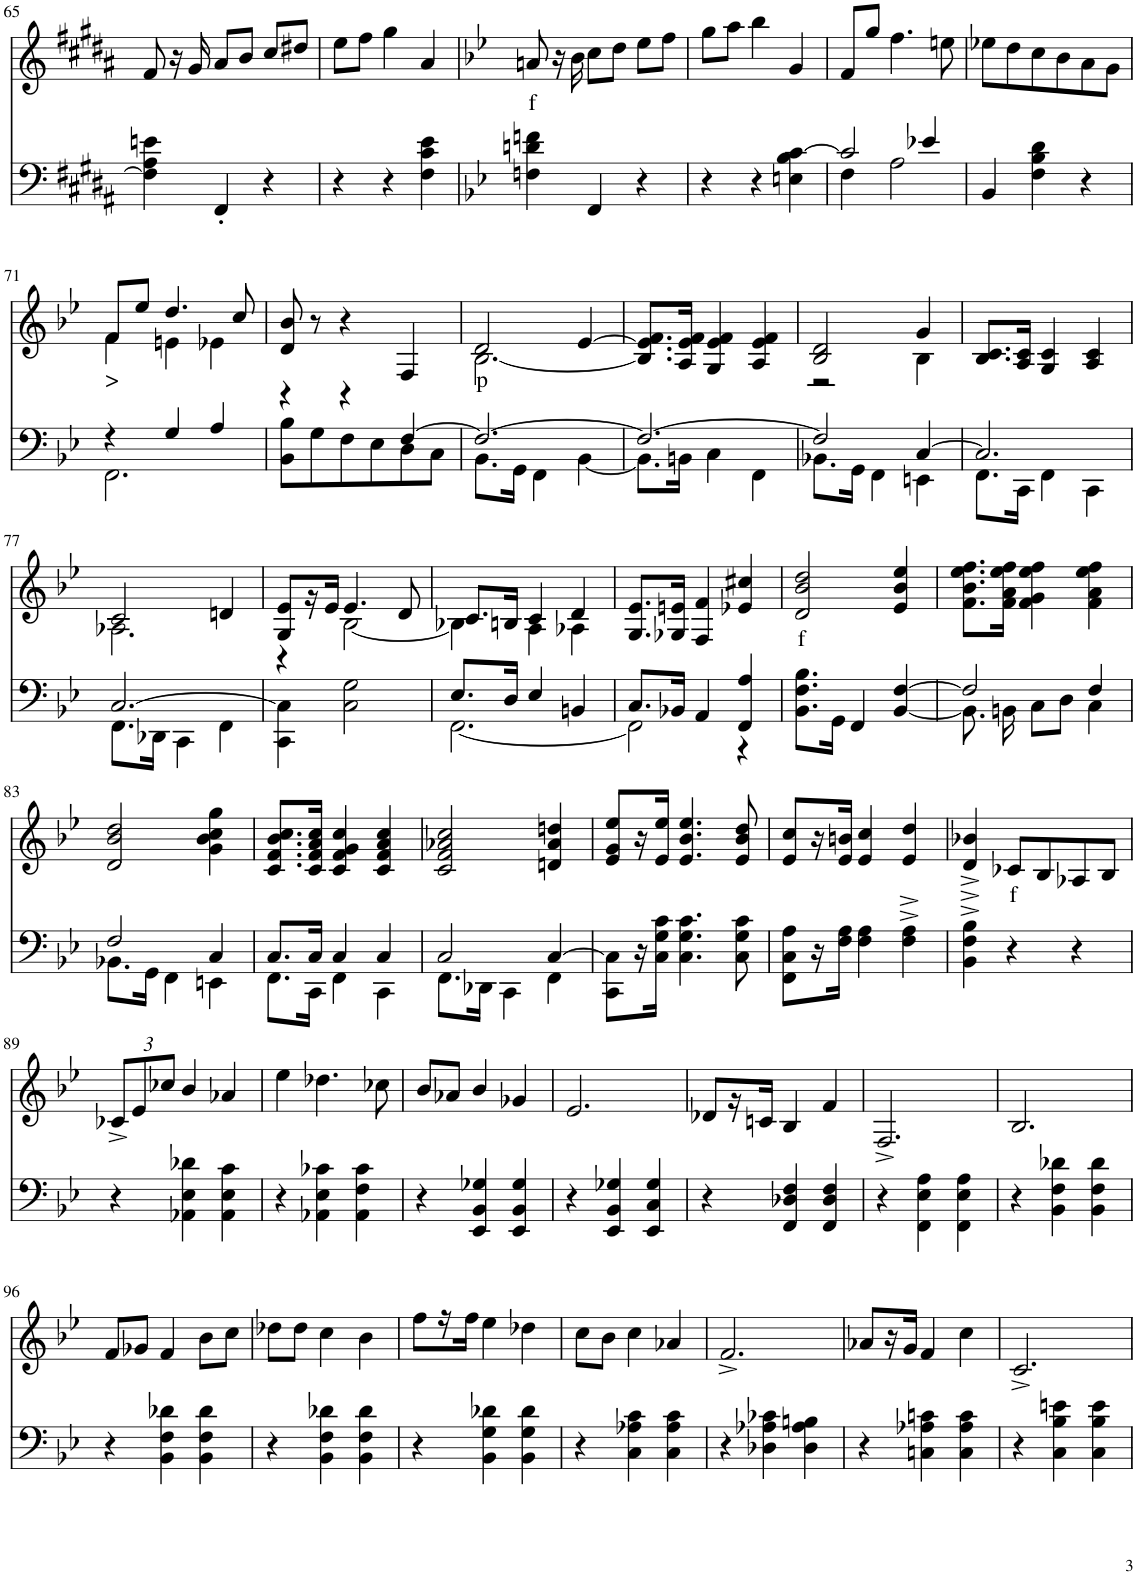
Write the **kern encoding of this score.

**kern	**kern	**text
*part2	*part1	*part1
*staff2	*staff1	*staff1
*I"Piano	*I"Piano	*
*I'Pno	*I'Pno	*
!!LO:PB:g=z
*clefF4	*clefG2	*
*k[f#c#g#d#a#]	*k[f#c#g#d#a#]	*
*M3/4	*M3/4	*
=65	=65	=65
4F#\] 4A#\ 4en\	8f#/	.
.	16r	.
.	16g#/	.
4FF#'/	8a#/L	.
.	8b/J	.
4r	8cc#/L	.
.	8dd#X/J	.
=66	=66	=66
4r	8ee\L	.
.	8ff#\J	.
4r	4gg#\	.
4F#\ 4c#\ 4e\	4a#/	.
=67	=67	=67
*k[b-e-]	*k[b-e-]	*
!	!	!LO:LY:b
4Fn\ 4dn\ 4fn\	8an/	f
.	16r	.
.	16b-\	.
4FF/	8cc\L	.
.	8dd\J	.
4r	8ee-\L	.
.	8ff\J	.
=68	=68	=68
4r	8gg\L	.
.	8aa\J	.
4r	4bb-\	.
4En\ 4B-\ [4c\	4g/	.
=69	=69	=69
*^	*	*
2c/]	4F\	8f/L	.
.	.	8gg/J	.
.	2A\	4.ff\	.
4e-X/	.	.	.
.	.	8een\	.
*v	*v	*	*
=70	=70	=70
4BB-/	8ee-X\L	.
.	8dd\	.
4F\ 4B-\ 4d\	8cc\	.
.	8b-\	.
4r	8a\	.
.	8g\J	.
!!LO:LB:g=z
=71	=71	=71
*^	*^	*
!	!	!	!	!LO:LY:b
4r	2.FF\	8f/L	4f\	>
.	.	8ee-/J	.	.
4G/	.	4.dd/	4en\	.
4A/	.	.	4e-X\	.
.	.	8cc/	.	.
*	*	*v	*v	*
=72	=72	=72	=72
4r	8BB-\ 8B-\L	8d/ 8b-/	.
.	8G\	8r	.
4r	8F\	4r	.
.	8E-\	.	.
[4F/	8D\	4F/	.
.	8C\J	.	.
=73	=73	=73	=73
*	*	*^	*
!	!	!	!	!LO:LY:b
2.F/_	8.BB-\L	2d/	[2.B-\	p
.	16GG\Jk	.	.	.
.	4FF\	.	.	.
.	[4BB-\	[4e-/	.	.
*	*	*v	*v	*
=74	=74	=74	=74
2.F/_	8.BB-\L]	8.B-/] 8.e-/] 8.f/L	.
.	16BBn\Jk	16A/ 16e-/ 16f/Jk	.
.	4C\	4G/ 4e-/ 4f/	.
.	4FF\	4A/ 4e-/ 4f/	.
=75	=75	=75	=75
*	*	*^	*
2F/]	8.BB-X\L	2B-/ 2d/	2r	.
.	16GG\Jk	.	.	.
.	4FF\	.	.	.
[4C/	4EEn\	4g/	4B-\	.
*	*	*v	*v	*
=76	=76	=76	=76
2.C/]	8.FF\L	8.B-/ 8.c/L	.
.	16CC\Jk	16A/ 16c/Jk	.
.	4FF\	4G/ 4c/	.
.	4CC\	4A/ 4c/	.
!!LO:LB:g=z
=77	=77	=77	=77
*	*	*^	*
[2.C/	8.FF\L	2c/	2.A-X\	.
.	16DD-X\Jk	.	.	.
.	4CC\	.	.	.
.	4FF\	4dn/	.	.
*v	*v	*	*	*
=78	=78	=78	=78
4CC\ 4C\]	8G/ 8e-/L	4r	.
.	16r	.	.
.	16e-/JJ	.	.
2C\ 2G\	4.e-/	[2B-\	.
.	8d/	.	.
=79	=79	=79	=79
*^	*	*	*
8.E-/L	[2.FF\	8.c/L	4B-X\]	.
16D/Jk	.	16Bn/Jk	.	.
4E-/	.	4c/	4A\	.
4BBn/	.	4d/	4A-X\	.
*	*	*v	*v	*
=80	=80	=80	=80
8.C/L	2FF\]	8.G/ 8.e-/L	.
16BB-X/Jk	.	16G-X/ 16en/Jk	.
4AA/	.	4F/ 4f/	.
4FF/ 4A/	4r	4e-X/ 4cc#X/	.
=81	=81	=81	=81
!	!	!	!LO:LY:b
*v	*v	*	*
8.BB-\ 8.F\ 8.B-\L	2d/ 2b-/ 2dd/	f
16GG\Jk	.	.
4FF/	.	.
[4BB-/ [4F/	4e-/ 4b-/ 4ee-/	.
=82	=82	=82
*^	*	*
2F/]	8.BB-\]	8.f\ 8.b-\ 8.ee-\ 8.ff\L	.
.	16BBn\	16f\ 16a\ 16ee-\ 16ff\Jk	.
.	8C\L	4f\ 4g\ 4ee-\ 4ff\	.
.	8D\J	.	.
4F/	4C\	4f\ 4a\ 4ee-\ 4ff\	.
!!LO:LB:g=z
=83	=83	=83	=83
2F/	8.BB-X\L	2d/ 2b-/ 2dd/	.
.	16GG\Jk	.	.
.	4FF\	.	.
4C/	4EEn\	4g\ 4b-\ 4cc\ 4gg\	.
=84	=84	=84	=84
8.C/L	8.FF\L	8.c/ 8.f/ 8.b-/ 8.cc/L	.
16C/Jk	16CC\Jk	16c/ 16f/ 16a/ 16cc/Jk	.
4C/	4FF\	4c/ 4f/ 4g/ 4cc/	.
4C/	4CC\	4c/ 4f/ 4a/ 4cc/	.
=85	=85	=85	=85
2C/	8.FF\L	2c/ 2f/ 2a-X/ 2cc/	.
.	16DD-X\Jk	.	.
.	4CC\	.	.
[4C/	4FF\	4dn/ 4a-/ 4ddn/	.
*v	*v	*	*
=86	=86	=86
8CC\ 8C\]L	8e-/ 8g/ 8ee-/L	.
16r	16r	.
16C\ 16G\ 16c\JJ	16e-/ 16ee-/JJ	.
4.C\ 4.G\ 4.c\	4.e-/ 4.b-/ 4.ee-/	.
8C\ 8G\ 8c\	8e-/ 8b-/ 8dd/	.
=87	=87	=87
8FF\ 8C\ 8A\L	8e-/ 8cc/L	.
16r	16r	.
16F\ 16A\JJ	16e-/ 16bn/JJ	.
4F\ 4A\	4e-/ 4cc/	.
4F\^ 4A\^	4e-/ 4dd/	.
=88	=88	=88
4BB-\^ 4F\^ 4B-\^	4d/ 4b-X/	.
!	!	!LO:LY:b
4r	8c-X/L	f
.	8B-/	.
4r	8A-X/	.
.	8B-/J	.
!!LO:LB:g=z
=89	=89	=89
*	*Xbrackettup	*
4r	12c-X^/L	.
.	12e-/	.
.	12cc-X/J	.
4AA-X\ 4E-\ 4d-X\	4b-/	.
4AA-\ 4E-\ 4c\	4a-X/	.
=90	=90	=90
4r	4ee-\	.
4AA-X\ 4E-\ 4c-X\	4.dd-X\	.
4AA-\ 4F\ 4c-\	.	.
.	8cc-X\	.
=91	=91	=91
4r	8b-/L	.
.	8a-X/J	.
4EE-/ 4BB-/ 4G-X/	4b-/	.
4EE-/ 4BB-/ 4G-/	4g-X/	.
=92	=92	=92
4r	2.e-/	.
4EE-/ 4BB-/ 4G-X/	.	.
4EE-/ 4C/ 4G-/	.	.
=93	=93	=93
4r	8d-X/L	.
.	16r	.
.	16cn/JJ	.
4FF/ 4D-X/ 4F/	4B-/	.
4FF/ 4D-/ 4F/	4f/	.
=94	=94	=94
4r	2.F^/	.
4FF\ 4E-\ 4A\	.	.
4FF\ 4E-\ 4A\	.	.
=95	=95	=95
4r	2.B-/	.
4BB-\ 4F\ 4d-X\	.	.
4BB-\ 4F\ 4d-\	.	.
!!LO:LB:g=z
=96	=96	=96
4r	8f/L	.
.	8g-X/J	.
4BB-\ 4F\ 4d-X\	4f/	.
4BB-\ 4F\ 4d-\	8b-\L	.
.	8cc\J	.
=97	=97	=97
4r	8dd-X\L	.
.	8dd-\J	.
4BB-\ 4F\ 4d-X\	4cc\	.
4BB-\ 4F\ 4d-\	4b-\	.
=98	=98	=98
4r	8ff\L	.
.	16r	.
.	16ff\JJ	.
4BB-\ 4G\ 4d-X\	4ee-\	.
4BB-\ 4G\ 4d-\	4dd-X\	.
=99	=99	=99
4r	8cc\L	.
.	8b-\J	.
4C\ 4A-X\ 4c\	4cc\	.
4C\ 4A-\ 4c\	4a-X/	.
=100	=100	=100
4r	2.f^/	.
4D-X\ 4A-X\ 4c-X\	.	.
4D-\ 4A-\ 4Bn\	.	.
=101	=101	=101
4r	8a-X/L	.
.	16r	.
.	16g/JJ	.
4Cn\ 4A-X\ 4cn\	4f/	.
4C\ 4A-\ 4c\	4cc\	.
=102	=102	=102
4r	2.c^/	.
4C\ 4B-\ 4en\	.	.
4C\ 4B-\ 4e\	.	.
=	=	=
*-	*-	*-
